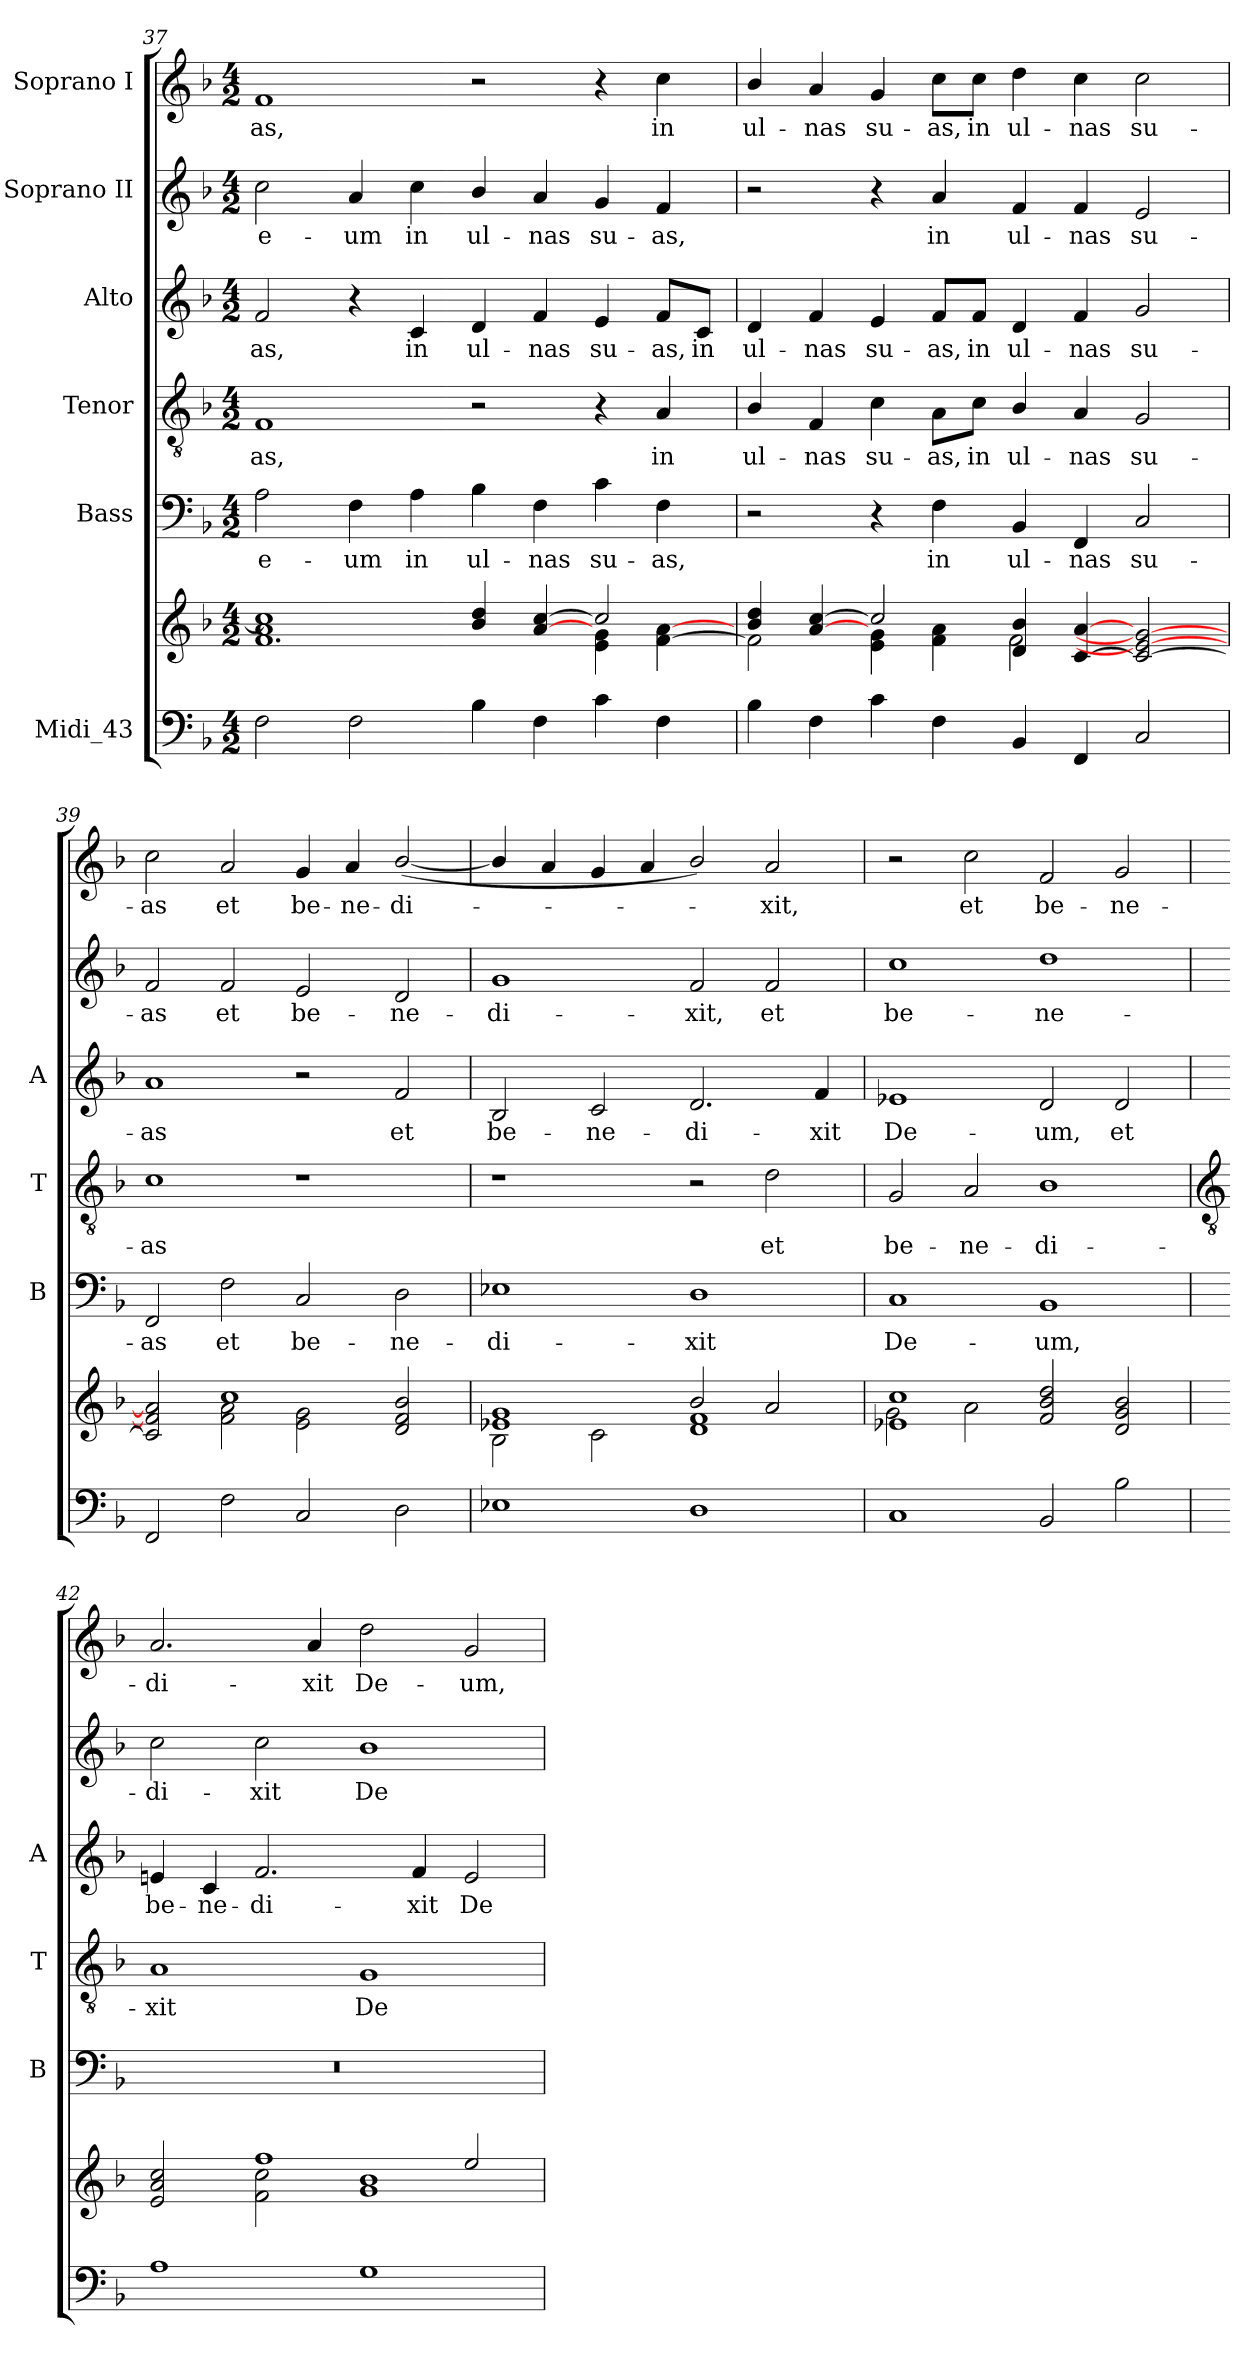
**kern	**kern	**kern	**text	**kern	**text	**kern	**text	**kern	**text	**kern	**text
*part6	*part6	*part5	*part5	*part4	*part4	*part3	*part3	*part2	*part2	*part1	*part1
*staff7	*staff6	*staff5	*staff5	*staff4	*staff4	*staff3	*staff3	*staff2	*staff2	*staff1	*staff1
*I"Midi_43	*	*I"Bass	*	*I"Tenor	*	*I"Alto	*	*I"Soprano II	*	*I"Soprano I	*
*	*	*I'B	*	*I'T	*	*I'A	*	*	*	*	*
!!LO:LB:g=z
*clefF4	*clefG2	*clefF4	*	*clefGv2	*	*clefG2	*	*clefG2	*	*clefG2	*
*k[b-]	*k[b-]	*k[b-]	*	*k[b-]	*	*k[b-]	*	*k[b-]	*	*k[b-]	*
*F:	*F:	*F:	*	*F:	*	*F:	*	*F:	*	*F:	*
*M4/2	*M4/2	*M4/2	*	*M4/2	*	*M4/2	*	*M4/2	*	*M4/2	*
=37	=37	=37	=37	=37	=37	=37	=37	=37	=37	=37	=37
*	*^	*	*	*	*	*	*	*	*	*	*
*	*	*^	*	*	*	*	*	*	*	*	*	*
!	!	!	!	!	!LO:LY:b	!	!LO:LY:b	!	!LO:LY:b	!	!LO:LY:b	!	!LO:LY:b
2F	1cc/]	1a\	1.f\	2A	e-	1F	-as,	2f	-as,	2cc	e-	1f	-as,
!	!	!	!	!	!LO:LY:b	!	!	!	!	!	!LO:LY:b	!	!
2F	.	.	.	4F	-um	.	.	4r	.	4a	-um	.	.
!	!	!	!	!	!LO:LY:b	!	!	!	!LO:LY:b	!	!LO:LY:b	!	!
.	.	.	.	4A	in	.	.	4c	in	4cc	in	.	.
!	!	!	!	!	!LO:LY:b	!	!	!	!LO:LY:b	!	!LO:LY:b	!	!
4B-	4b-/ 4dd/	1ryy	.	4B-	ul-	2r	.	4d	ul-	4b-/	ul-	2r	.
!	!	!	!	!	!LO:LY:b	!	!	!	!LO:LY:b	!	!LO:LY:b	!	!
4F	[4a/ [4cc/	.	.	4F	-nas	.	.	4f	-nas	4a	-nas	.	.
!	!	!	!	!	!LO:LY:b	!	!	!	!LO:LY:b	!	!LO:LY:b	!	!
4c	2cc/]	.	4e\ 4g\	4c	su-	4r	.	4e	su-	4g	su-	4r	.
!	!	!	!	!	!LO:LY:b	!	!LO:LY:b	!	!LO:LY:b	!	!LO:LY:b	!	!LO:LY:b
4F	.	.	[4f\ [4a\	4F	-as,	4A	in	8f/L	-as,	4f	-as,	4cc	in
!	!	!	!	!	!	!	!	!	!LO:LY:b	!	!	!	!
.	.	.	.	.	.	.	.	8c/J	in	.	.	.	.
=38	=38	=38	=38	=38	=38	=38	=38	=38	=38	=38	=38	=38	=38
!	!	!	!	!	!	!	!LO:LY:b	!	!LO:LY:b	!	!	!	!LO:LY:b
4B-	4b-/ 4dd/	0ryy	2f\]	2r	.	4B-/	ul-	4d	ul-	2r	.	4b-/	ul-
!	!	!	!	!	!	!	!LO:LY:b	!	!LO:LY:b	!	!	!	!LO:LY:b
4F	[4a/ [4cc/	.	.	.	.	4F	-nas	4f	-nas	.	.	4a	-nas
!	!	!	!	!	!	!	!LO:LY:b	!	!LO:LY:b	!	!	!	!LO:LY:b
4c	2cc/]	.	4e\ 4g\	4r	.	4c	su-	4e	su-	4r	.	4g	su-
!	!	!	!	!	!LO:LY:b	!	!LO:LY:b	!	!LO:LY:b	!	!LO:LY:b	!	!LO:LY:b
4F	.	.	4f\ 4a\	4F	in	8A\L	-as,	8f/L	-as,	4a	in	8cc\L	-as,
!	!	!	!	!	!	!	!LO:LY:b	!	!LO:LY:b	!	!	!	!LO:LY:b
.	.	.	.	.	.	8c\J	in	8f/J	in	.	.	8cc\J	in
!	!	!	!	!	!LO:LY:b	!	!LO:LY:b	!	!LO:LY:b	!	!LO:LY:b	!	!LO:LY:b
4BB-	4d/ 4b-/	.	2f\	4BB-	ul-	4B-/	ul-	4d	ul-	4f	ul-	4dd	ul-
!	!	!	!	!	!LO:LY:b	!	!LO:LY:b	!	!LO:LY:b	!	!LO:LY:b	!	!LO:LY:b
4FF	[4c/ [4a/	.	.	4FF	-nas	4A	-nas	4f	-nas	4f	-nas	4cc	-nas
!	!	!	!	!	!LO:LY:b	!	!LO:LY:b	!	!LO:LY:b	!	!LO:LY:b	!	!LO:LY:b
2C	2c/_ 2e/_ 2g/_	.	2ryy	2C	su-	2G	su-	2g	su-	2e	su-	2cc	su-
=39	=39	=39	=39	=39	=39	=39	=39	=39	=39	=39	=39	=39	=39
!	!	!	!	!	!LO:LY:b	!	!LO:LY:b	!	!LO:LY:b	!	!LO:LY:b	!	!LO:LY:b
2FF	2c/] 2f/] 2a/]	0ryy	2ryy	2FF	-as	1c	-as	1a	-as	2f	-as	2cc	-as
!	!	!	!	!	!LO:LY:b	!	!	!	!	!	!LO:LY:b	!	!LO:LY:b
2F	1cc/	.	2f\ 2a\	2F	et	.	.	.	.	2f	et	2a	et
!	!	!	!	!	!LO:LY:b	!	!	!	!	!	!LO:LY:b	!	!LO:LY:b
2C	.	.	2e\ 2g\	2C	be-	1r	.	2r	.	2e	be-	4g	be-
!	!	!	!	!	!	!	!	!	!	!	!	!	!LO:LY:b
.	.	.	.	.	.	.	.	.	.	.	.	4a	-ne-
!	!	!	!	!	!LO:LY:b	!	!	!	!LO:LY:b	!	!LO:LY:b	!	!LO:LY:b
2D	2d/ 2f/ 2b-/	.	2ryy	2D	-ne-	.	.	2f	et	2d	-ne-	(<[2b-/	-di-
=40	=40	=40	=40	=40	=40	=40	=40	=40	=40	=40	=40	=40	=40
!	!	!	!	!	!LO:LY:b	!	!	!	!LO:LY:b	!	!LO:LY:b	!	!
1E-X	1e-X/ 1g/	0ryy	2B-\	1E-X	-di-	1r	.	2B-	be-	1g	-di-	4b-/]	.
.	.	.	.	.	.	.	.	.	.	.	.	4a	.
!	!	!	!	!	!	!	!	!	!LO:LY:b	!	!	!	!
.	.	.	2c\	.	.	.	.	2c	-ne-	.	.	4g	.
.	.	.	.	.	.	.	.	.	.	.	.	4a	.
!	!	!	!	!	!LO:LY:b	!	!	!	!LO:LY:b	!	!LO:LY:b	!	!
1D	2b-/	.	1d\ 1f\	1D	-xit	2r	.	2.d	-di-	2f	-xit,	2b-/)	.
!	!	!	!	!	!	!	!LO:LY:b	!	!	!	!LO:LY:b	!	!LO:LY:b
.	2a/	.	.	.	.	2d	et	.	.	2f	et	2a	xit,
!	!	!	!	!	!	!	!	!	!LO:LY:b	!	!	!	!
.	.	.	.	.	.	.	.	4f	-xit	.	.	.	.
=41	=41	=41	=41	=41	=41	=41	=41	=41	=41	=41	=41	=41	=41
!	!	!	!	!	!LO:LY:b	!	!LO:LY:b	!	!LO:LY:b	!	!LO:LY:b	!	!
1C	1e-X/ 1cc/	0ryy	2g\	1C	De-	2G	be-	1e-X	De-	1cc	be-	2r	.
!	!	!	!	!	!	!	!LO:LY:b	!	!	!	!	!	!LO:LY:b
.	.	.	2a\	.	.	2A	-ne-	.	.	.	.	2cc	et
!	!	!	!	!	!LO:LY:b	!	!LO:LY:b	!	!LO:LY:b	!	!LO:LY:b	!	!LO:LY:b
2BB-	2f/ 2b-/ 2dd/	.	1ryy	1BB-	-um,	1B-	-di-	2d	-um,	1dd	-ne-	2f	be-
!	!	!	!	!	!	!	!	!	!LO:LY:b	!	!	!	!LO:LY:b
2B-	2d/ 2g/ 2b-/	.	.	.	.	.	.	2d	et	.	.	2g	-ne-
!!LO:LB:g=z
=42	=42	=42	=42	=42	=42	=42	=42	=42	=42	=42	=42	=42	=42
*	*	*	*	*	*	*clefGv2	*	*	*	*	*	*	*
!	!	!	!	!	!	!	!LO:LY:b	!	!LO:LY:b	!	!LO:LY:b	!	!LO:LY:b
1A	2e/ 2a/ 2cc/	0ryy	2ryy	0r	.	1A	-xit	4en	be-	2cc	-di-	2.a	-di-
!	!	!	!	!	!	!	!	!	!LO:LY:b	!	!	!	!
.	.	.	.	.	.	.	.	4c	-ne-	.	.	.	.
!	!	!	!	!	!	!	!	!	!LO:LY:b	!	!LO:LY:b	!	!
.	1ff/	.	2f\ 2cc\	.	.	.	.	2.f	-di-	2cc	-xit	.	.
!	!	!	!	!	!	!	!	!	!	!	!	!	!LO:LY:b
.	.	.	.	.	.	.	.	.	.	.	.	4a	-xit
!	!	!	!	!	!	!	!LO:LY:b	!	!	!	!LO:LY:b	!	!LO:LY:b
1G	.	.	1g\ 1b-\	.	.	1G	De-	.	.	1b-	De-	2dd	De-
!	!	!	!	!	!	!	!	!	!LO:LY:b	!	!	!	!
.	.	.	.	.	.	.	.	4f	-xit	.	.	.	.
!	!	!	!	!	!	!	!	!	!LO:LY:b	!	!	!	!LO:LY:b
.	2ee/	.	.	.	.	.	.	2e	De-	.	.	2g	-um,
*	*v	*v	*v	*	*	*	*	*	*	*	*	*	*
=	=	=	=	=	=	=	=	=	=	=	=
*-	*-	*-	*-	*-	*-	*-	*-	*-	*-	*-	*-
